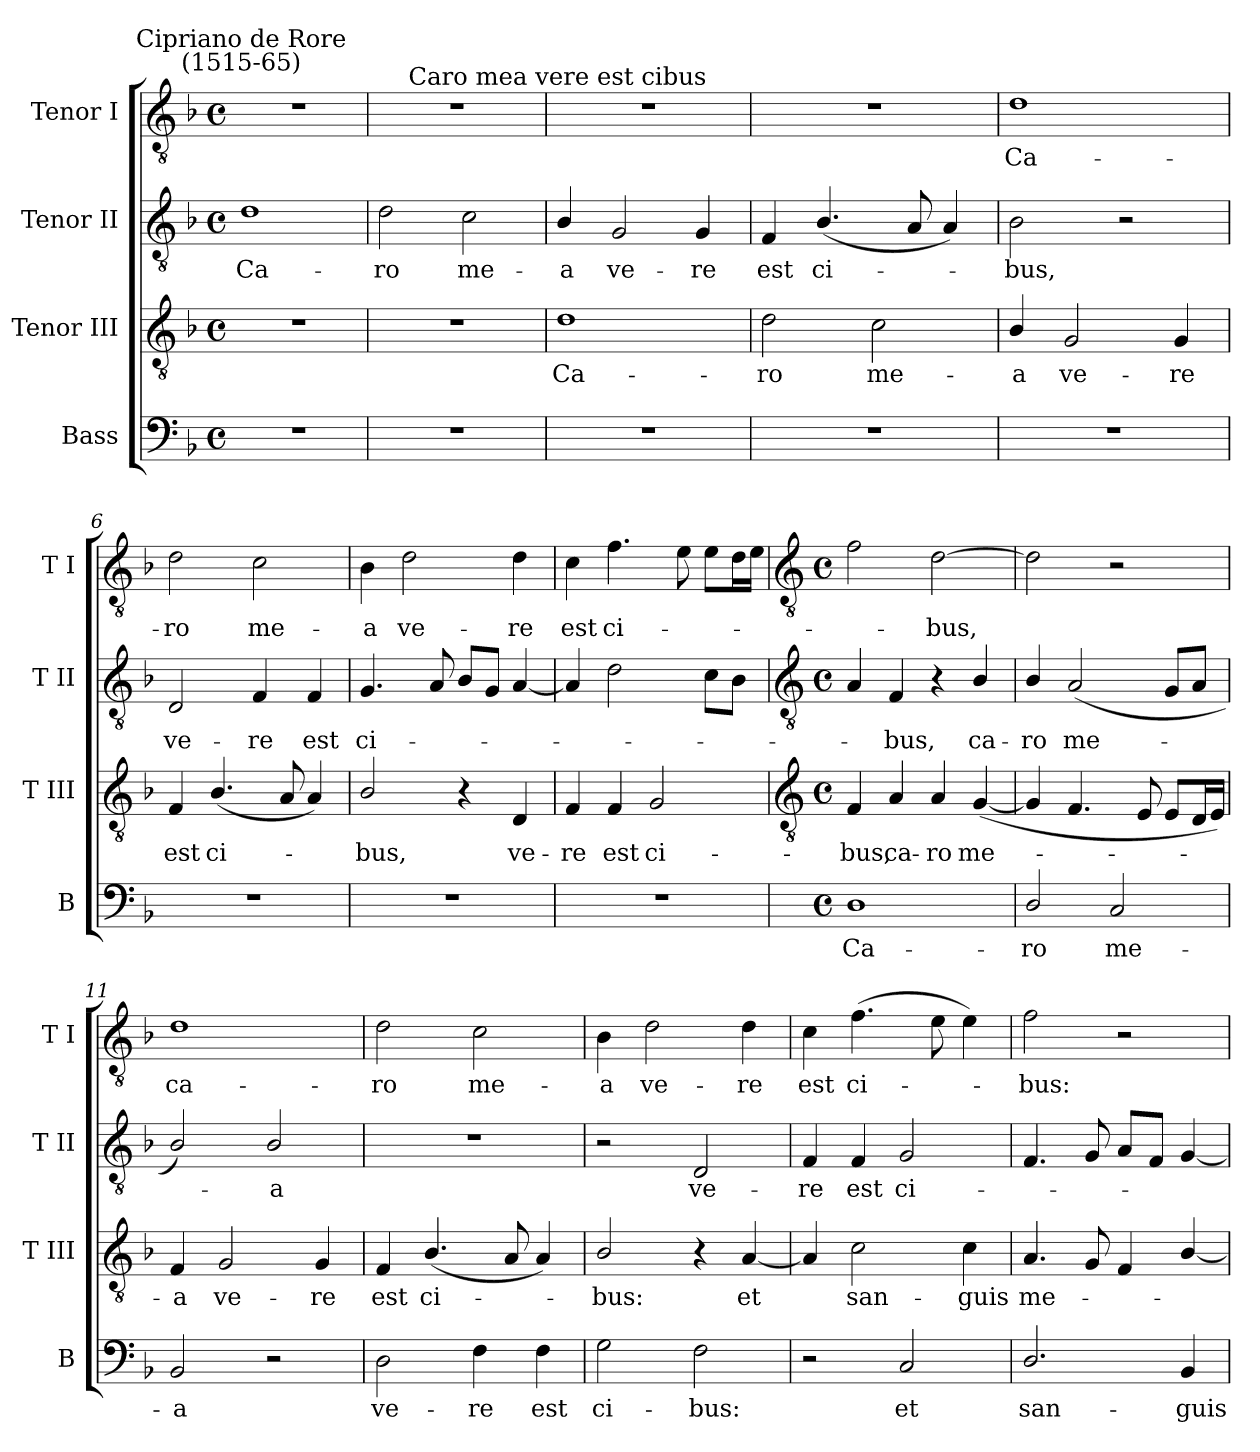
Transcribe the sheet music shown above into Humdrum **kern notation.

**kern	**text	**kern	**text	**kern	**text	**kern	**text
*part4	*part4	*part3	*part3	*part2	*part2	*part1	*part1
*staff4	*staff4	*staff3	*staff3	*staff2	*staff2	*staff1	*staff1
*I"Bass	*	*I"Tenor III	*	*I"Tenor II	*	*I"Tenor I	*
*I'B	*	*I'T III	*	*I'T II	*	*I'T I	*
*clefF4	*	*clefGv2	*	*clefGv2	*	*clefGv2	*
*k[b-]	*	*k[b-]	*	*k[b-]	*	*k[b-]	*
*F:	*	*F:	*	*F:	*	*F:	*
*M4/4	*	*M4/4	*	*M4/4	*	*M4/4	*
*met(c)	*	*met(c)	*	*met(c)	*	*met(c)	*
=1	=1	=1	=1	=1	=1	=1	=1
!	!	!	!	!	!	!LO:TX:a:cj:t=Cipriano de Rore\n(1515-65)	!
!	!	!	!	!	!LO:LY:b	!	!
1r	.	1r	.	1d	Ca-	1r	.
=2	=2	=2	=2	=2	=2	=2	=2
!	!	!	!	!	!LO:LY:b	!	!
1r	.	1r	.	2d	-ro	1r	.
!	!	!	!	!	!LO:LY:b	!	!
.	.	.	.	2c	me-	.	.
=3	=3	=3	=3	=3	=3	=3	=3
!	!	!	!	!	!	!LO:TX:a:cj:t=Caro mea vere est cibus	!
!	!	!	!LO:LY:b	!	!LO:LY:b	!	!
1r	.	1d	Ca-	4B-/	-a	1r	.
!	!	!	!	!	!LO:LY:b	!	!
.	.	.	.	2G	ve-	.	.
!	!	!	!	!	!LO:LY:b	!	!
.	.	.	.	4G	-re	.	.
=4	=4	=4	=4	=4	=4	=4	=4
!	!	!	!LO:LY:b	!	!LO:LY:b	!	!
1r	.	2d	-ro	4F	est	1r	.
!	!	!	!	!	!LO:LY:b	!	!
.	.	.	.	(<4.B-/	ci-	.	.
!	!	!	!LO:LY:b	!	!	!	!
.	.	2c	me-	.	.	.	.
.	.	.	.	8A	.	.	.
.	.	.	.	4A)	.	.	.
=5	=5	=5	=5	=5	=5	=5	=5
!	!	!	!LO:LY:b	!	!LO:LY:b	!	!LO:LY:b
1r	.	4B-/	-a	2B-	bus,	1d	Ca-
!	!	!	!LO:LY:b	!	!	!	!
.	.	2G	ve-	.	.	.	.
.	.	.	.	2r	.	.	.
!	!	!	!LO:LY:b	!	!	!	!
.	.	4G	-re	.	.	.	.
=6	=6	=6	=6	=6	=6	=6	=6
!	!	!	!LO:LY:b	!	!LO:LY:b	!	!LO:LY:b
1r	.	4F	est	2D	ve-	2d	-ro
!	!	!	!LO:LY:b	!	!	!	!
.	.	(<4.B-/	ci-	.	.	.	.
!	!	!	!	!	!LO:LY:b	!	!LO:LY:b
.	.	.	.	4F	-re	2c	me-
.	.	8A	.	.	.	.	.
!	!	!	!	!	!LO:LY:b	!	!
.	.	4A)	.	4F	est	.	.
=7	=7	=7	=7	=7	=7	=7	=7
!	!	!	!LO:LY:b	!	!LO:LY:b	!	!LO:LY:b
1r	.	2B-/	bus,	4.G	ci-	4B-	-a
!	!	!	!	!	!	!	!LO:LY:b
.	.	.	.	.	.	2d	ve-
.	.	.	.	8A	.	.	.
.	.	4r	.	8B-L	.	.	.
.	.	.	.	8GJ	.	.	.
!	!	!	!LO:LY:b	!	!	!	!LO:LY:b
.	.	4D	ve-	[4A	.	4d	-re
=8	=8	=8	=8	=8	=8	=8	=8
!	!	!	!LO:LY:b	!	!	!	!LO:LY:b
1r	.	4F	-re	4A]	.	4c	est
!	!	!	!LO:LY:b	!	!	!	!LO:LY:b
.	.	4F	est	2d	.	4.f	ci-
!	!	!	!LO:LY:b	!	!	!	!
.	.	2G	ci-	.	.	.	.
.	.	.	.	.	.	8e	.
.	.	.	.	8cL	.	8eL	.
.	.	.	.	8B-J	.	16dL	.
.	.	.	.	.	.	16eJJ	.
!!LO:LB:g=z
=9	=9	=9	=9	=9	=9	=9	=9
*	*	*clefGv2	*	*clefGv2	*	*clefGv2	*
*M4/4	*	*M4/4	*	*M4/4	*	*M4/4	*
*met(c)	*	*met(c)	*	*met(c)	*	*met(c)	*
!	!LO:LY:b	!	!LO:LY:b	!	!	!	!
1D	Ca-	4F	-bus,	4A	.	2f	.
!	!	!	!LO:LY:b	!	!LO:LY:b	!	!
.	.	4A	ca-	4F	bus,	.	.
!	!	!	!LO:LY:b	!	!	!	!LO:LY:b
.	.	4A	-ro	4r	.	[2d	bus,
!	!	!	!LO:LY:b	!	!LO:LY:b	!	!
.	.	(<[4G	me-	4B-/	ca-	.	.
=10	=10	=10	=10	=10	=10	=10	=10
!	!LO:LY:b	!	!	!	!LO:LY:b	!	!
2D/	-ro	4G]	.	4B-/	-ro	2d]	.
!	!	!	!	!	!LO:LY:b	!	!
.	.	4.F	.	(<2A	me-	.	.
!	!LO:LY:b	!	!	!	!	!	!
2C	me-	.	.	.	.	2r	.
.	.	8E	.	.	.	.	.
.	.	8EL	.	8GL	.	.	.
.	.	16DL	.	8AJ	.	.	.
.	.	16EJJ)	.	.	.	.	.
=11	=11	=11	=11	=11	=11	=11	=11
!	!LO:LY:b	!	!LO:LY:b	!	!	!	!LO:LY:b
2BB-	-a	4F	a	2B-/)	.	1d	ca-
!	!	!	!LO:LY:b	!	!	!	!
.	.	2G	ve-	.	.	.	.
!	!	!	!	!	!LO:LY:b	!	!
2r	.	.	.	2B-/	a	.	.
!	!	!	!LO:LY:b	!	!	!	!
.	.	4G	-re	.	.	.	.
=12	=12	=12	=12	=12	=12	=12	=12
!	!LO:LY:b	!	!LO:LY:b	!	!	!	!LO:LY:b
2D	ve-	4F	est	1r	.	2d	-ro
!	!	!	!LO:LY:b	!	!	!	!
.	.	(<4.B-/	ci-	.	.	.	.
!	!LO:LY:b	!	!	!	!	!	!LO:LY:b
4F	-re	.	.	.	.	2c	me-
.	.	8A	.	.	.	.	.
!	!LO:LY:b	!	!	!	!	!	!
4F	est	4A)	.	.	.	.	.
=13	=13	=13	=13	=13	=13	=13	=13
!	!LO:LY:b	!	!LO:LY:b	!	!	!	!LO:LY:b
2G	ci-	2B-/	bus:	2r	.	4B-	-a
!	!	!	!	!	!	!	!LO:LY:b
.	.	.	.	.	.	2d	ve-
!	!LO:LY:b	!	!	!	!LO:LY:b	!	!
2F	-bus:	4r	.	2D	ve-	.	.
!	!	!	!LO:LY:b	!	!	!	!LO:LY:b
.	.	[4A	et	.	.	4d	-re
=14	=14	=14	=14	=14	=14	=14	=14
!	!	!	!	!	!LO:LY:b	!	!LO:LY:b
2r	.	4A]	.	4F	-re	4c	est
!	!	!	!LO:LY:b	!	!LO:LY:b	!	!LO:LY:b
.	.	2c	san-	4F	est	(>4.f	ci-
!	!LO:LY:b	!	!	!	!LO:LY:b	!	!
2C	et	.	.	2G	ci-	.	.
.	.	.	.	.	.	8e	.
!	!	!	!LO:LY:b	!	!	!	!
.	.	4c	-guis	.	.	4e)	.
=15	=15	=15	=15	=15	=15	=15	=15
!	!LO:LY:b	!	!LO:LY:b	!	!	!	!LO:LY:b
2.D/	san-	4.A	me-	4.F	.	2f	bus:
.	.	8G	.	8G	.	.	.
.	.	4F	.	8AL	.	2r	.
.	.	.	.	8FJ	.	.	.
!	!LO:LY:b	!	!	!	!	!	!
4BB-	-guis	[4B-/	.	[4G	.	.	.
=	=	=	=	=	=	=	=
*-	*-	*-	*-	*-	*-	*-	*-
